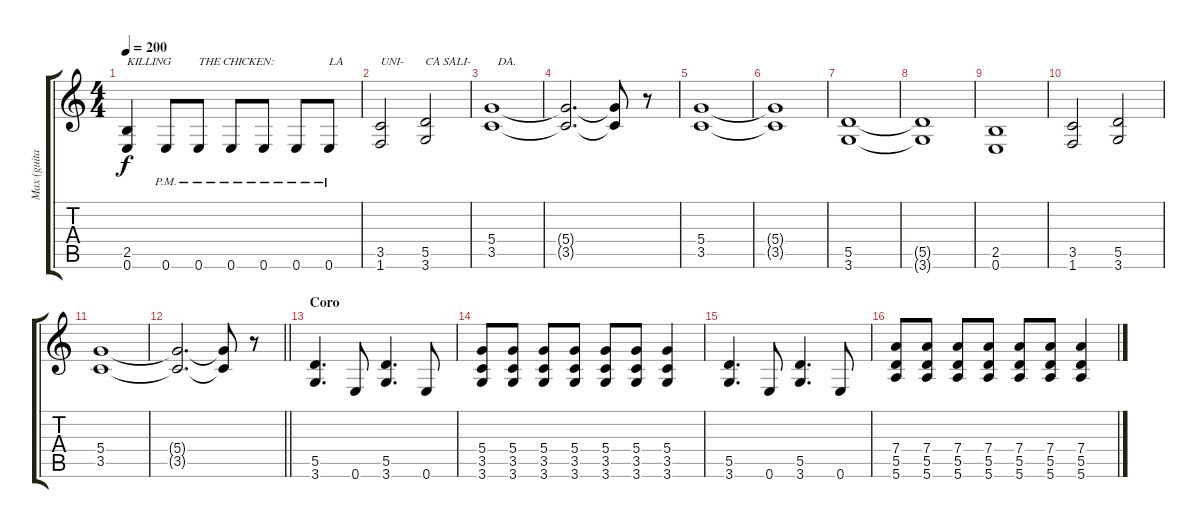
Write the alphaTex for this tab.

\track ("Max (guitarra 2 y voz)" "Max (guita") {instrument distortionguitar}
\staff {score tabs}
\tuning (E4 B3 G3 D3 A2 E2) {hide}
\ts (4 4)
\tempo 200
\clef g2
\ks c
(2.5 0.6).4{txt "KILLING" dy f} 0.6{pm}.8 0.6{pm}.8{txt "THE CHICKEN:"} 0.6{pm}.8 0.6{pm}.8 0.6{pm}.8 0.6{pm}.8{txt "LA"} |
(3.5 1.6).2{txt "UNI-"} (5.5 3.6).2{txt "CA SALI-"} |
(5.4 3.5).1{txt "  DA."} |
(5.4{t} 3.5{t}).2{d} (5.4{t} 3.5{t}).8 r.8 |
(5.4 3.5).1 |
(5.4{t} 3.5{t}).1 |
(5.5 3.6).1 |
(5.5{t} 3.6{t}).1 |
(2.5 0.6).1 |
(3.5 1.6).2 (5.5 3.6).2 |
(5.4 3.5).1 |
\barLineRight lightlight
(5.4{t} 3.5{t}).2{d} (5.4{t} 3.5{t}).8 r.8 |
\section ("" "Coro")
(5.5 3.6).4{d} 0.6.8 (5.5 3.6).4{d} 0.6.8 |
(5.4 3.5 3.6).8 (5.4 3.5 3.6).8 (5.4 3.5 3.6).8 (5.4 3.5 3.6).8 (5.4 3.5 3.6).8 (5.4 3.5 3.6).8 (5.4 3.5 3.6).4 |
(5.5 3.6).4{d} 0.6.8 (5.5 3.6).4{d} 0.6.8 |
(7.4 5.5 5.6).8 (7.4 5.5 5.6).8 (7.4 5.5 5.6).8 (7.4 5.5 5.6).8 (7.4 5.5 5.6).8 (7.4 5.5 5.6).8 (7.4 5.5 5.6).4
